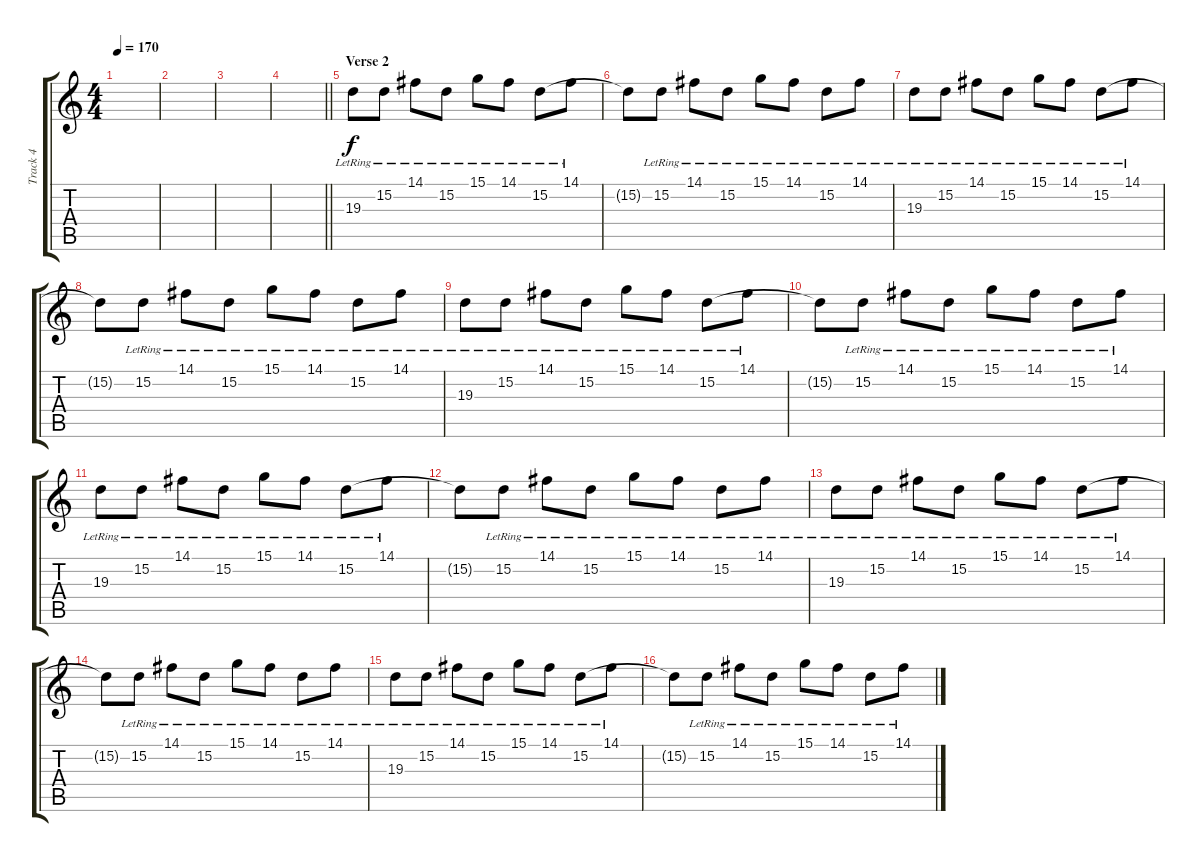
\track ("Track 4" "Track 4") {instrument acousticgrandpiano}
\staff {score tabs}
\tuning (E4 B3 G3 D3 A2 E2) {hide}
\ts (4 4)
\tempo 170
\clef g2
\ks c
|
|
|
\barLineRight lightlight
|
\section ("" "Verse 2")
19.3{lr}.8 15.2{lr}.8 14.1{lr}.8 15.2{lr}.8 15.1{lr}.8 14.1{lr}.8 15.2{lr}.8 14.1{lr}.8 |
15.2{t}.8 15.2{lr}.8 14.1{lr}.8 15.2{lr}.8 15.1{lr}.8 14.1{lr}.8 15.2{lr}.8 14.1{lr}.8 |
19.3{lr}.8 15.2{lr}.8 14.1{lr}.8 15.2{lr}.8 15.1{lr}.8 14.1{lr}.8 15.2{lr}.8 14.1{lr}.8 |
15.2{t}.8 15.2{lr}.8 14.1{lr}.8 15.2{lr}.8 15.1{lr}.8 14.1{lr}.8 15.2{lr}.8 14.1{lr}.8 |
19.3{lr}.8 15.2{lr}.8 14.1{lr}.8 15.2{lr}.8 15.1{lr}.8 14.1{lr}.8 15.2{lr}.8 14.1{lr}.8 |
15.2{t}.8 15.2{lr}.8 14.1{lr}.8 15.2{lr}.8 15.1{lr}.8 14.1{lr}.8 15.2{lr}.8 14.1{lr}.8 |
19.3{lr}.8 15.2{lr}.8 14.1{lr}.8 15.2{lr}.8 15.1{lr}.8 14.1{lr}.8 15.2{lr}.8 14.1{lr}.8 |
15.2{t}.8 15.2{lr}.8 14.1{lr}.8 15.2{lr}.8 15.1{lr}.8 14.1{lr}.8 15.2{lr}.8 14.1{lr}.8 |
19.3{lr}.8 15.2{lr}.8 14.1{lr}.8 15.2{lr}.8 15.1{lr}.8 14.1{lr}.8 15.2{lr}.8 14.1{lr}.8 |
15.2{t}.8 15.2{lr}.8 14.1{lr}.8 15.2{lr}.8 15.1{lr}.8 14.1{lr}.8 15.2{lr}.8 14.1{lr}.8 |
19.3{lr}.8 15.2{lr}.8 14.1{lr}.8 15.2{lr}.8 15.1{lr}.8 14.1{lr}.8 15.2{lr}.8 14.1{lr}.8 |
15.2{t}.8 15.2{lr}.8 14.1{lr}.8 15.2{lr}.8 15.1{lr}.8 14.1{lr}.8 15.2{lr}.8 14.1{lr}.8
